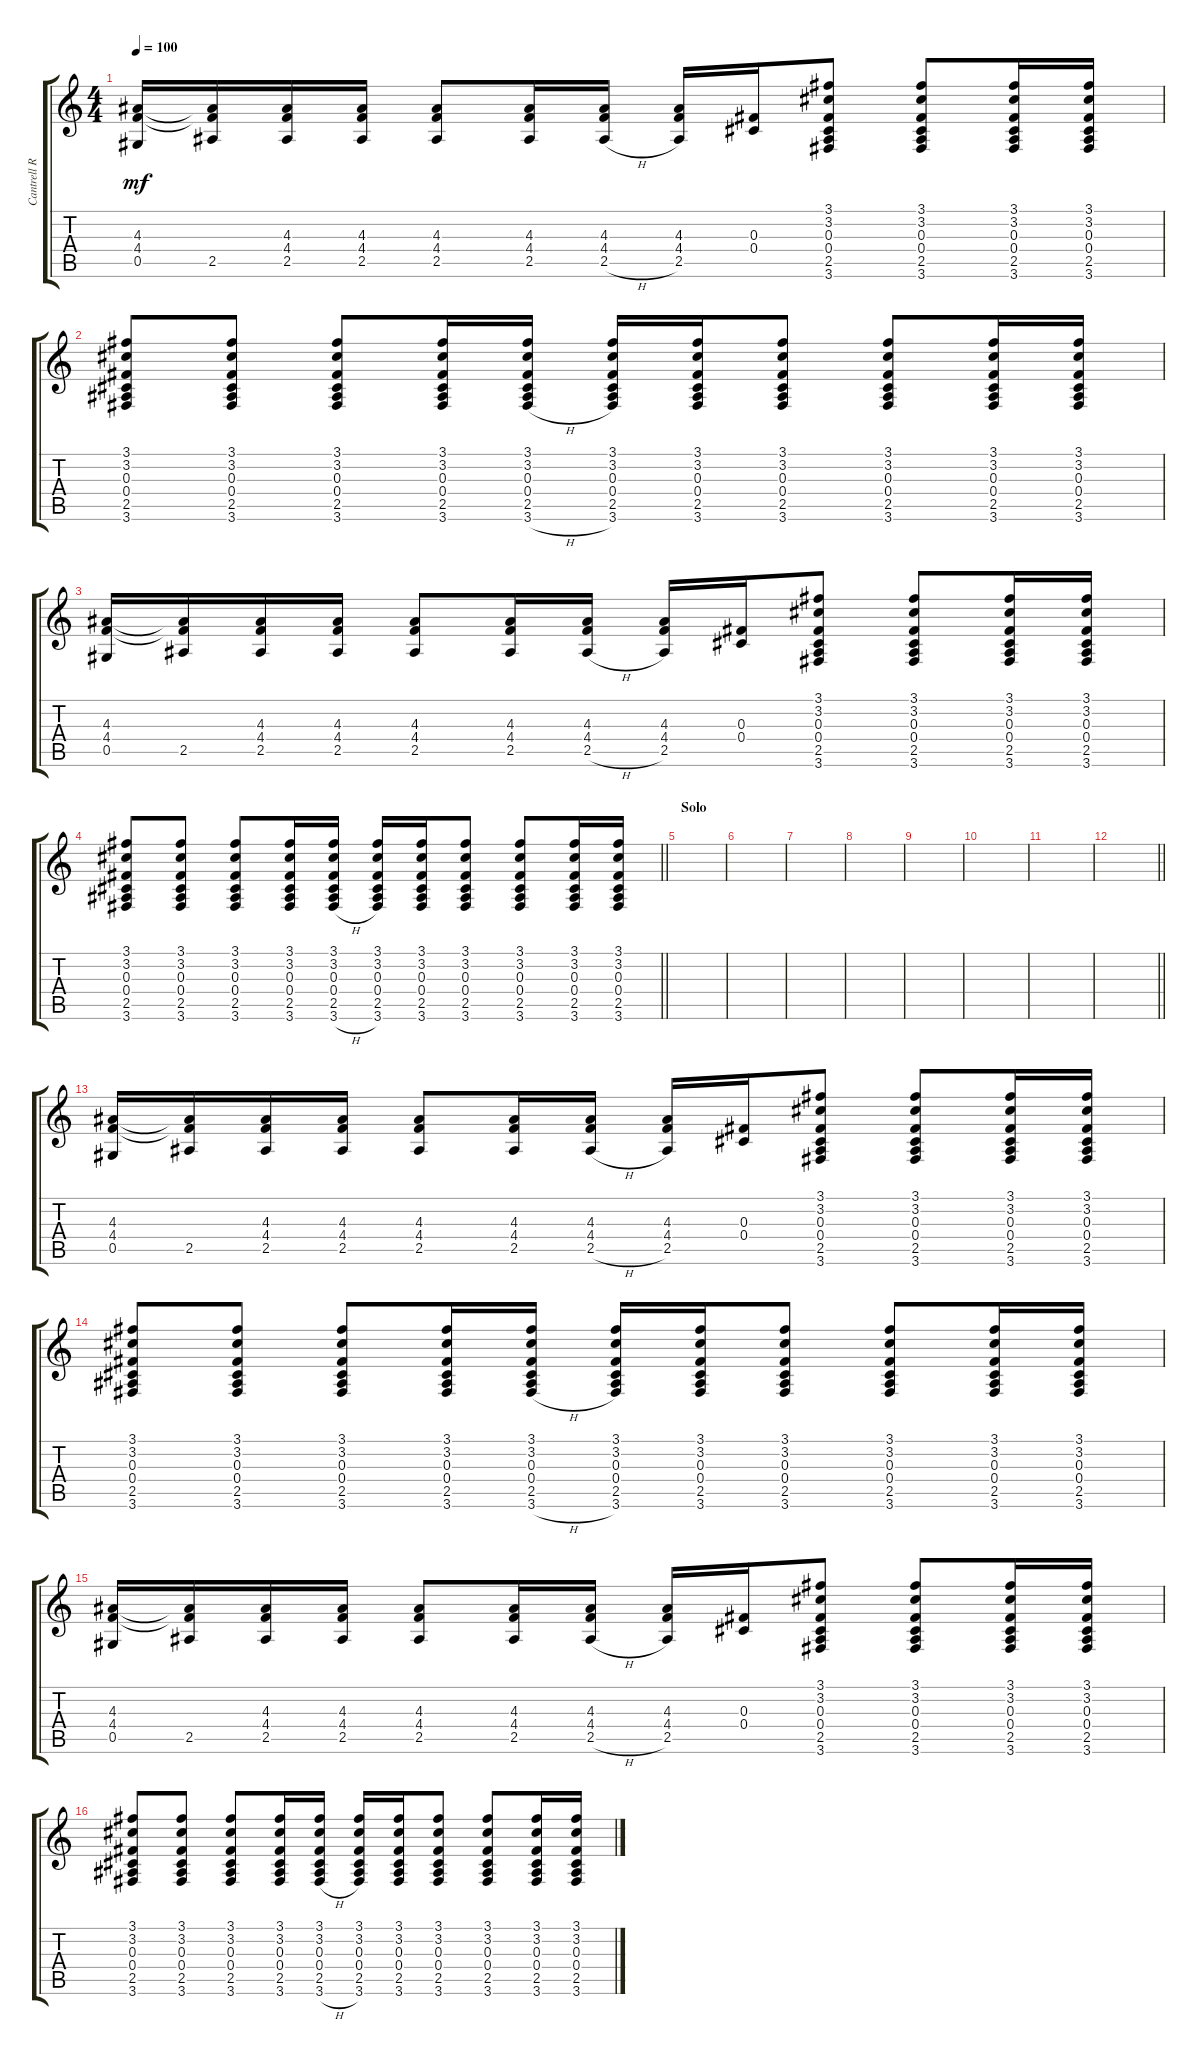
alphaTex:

\track ("Cantrell Rythm" "Cantrell R") {instrument overdrivenguitar}
\staff {score tabs}
\tuning (Eb4 Bb3 Gb3 Db3 Ab2 Eb2) {hide}
\ts (4 4)
\tempo 100
\clef g2
\ks c
(4.3 4.4 0.5).16{dy mf} (4.3{t} 4.4{t} 2.5).16 (4.3 4.4 2.5).16 (4.3 4.4 2.5).16 (4.3 4.4 2.5).8 (4.3 4.4 2.5).16 (4.3 4.4 2.5{h}).16 (4.3 4.4 2.5).16 (0.3 0.4).16 (3.1 3.2 0.3 0.4 2.5 3.6).8 (3.1 3.2 0.3 0.4 2.5 3.6).8 (3.1 3.2 0.3 0.4 2.5 3.6).16 (3.1 3.2 0.3 0.4 2.5 3.6).16 |
(3.1 3.2 0.3 0.4 2.5 3.6).8 (3.1 3.2 0.3 0.4 2.5 3.6).8 (3.1 3.2 0.3 0.4 2.5 3.6).8 (3.1 3.2 0.3 0.4 2.5 3.6).16 (3.1 3.2 0.3 0.4 2.5 3.6{h}).16 (3.1 3.2 0.3 0.4 2.5 3.6).16 (3.1 3.2 0.3 0.4 2.5 3.6).16 (3.1 3.2 0.3 0.4 2.5 3.6).8 (3.1 3.2 0.3 0.4 2.5 3.6).8 (3.1 3.2 0.3 0.4 2.5 3.6).16 (3.1 3.2 0.3 0.4 2.5 3.6).16 |
(4.3 4.4 0.5).16 (4.3{t} 4.4{t} 2.5).16 (4.3 4.4 2.5).16 (4.3 4.4 2.5).16 (4.3 4.4 2.5).8 (4.3 4.4 2.5).16 (4.3 4.4 2.5{h}).16 (4.3 4.4 2.5).16 (0.3 0.4).16 (3.1 3.2 0.3 0.4 2.5 3.6).8 (3.1 3.2 0.3 0.4 2.5 3.6).8 (3.1 3.2 0.3 0.4 2.5 3.6).16 (3.1 3.2 0.3 0.4 2.5 3.6).16 |
\barLineRight lightlight
(3.1 3.2 0.3 0.4 2.5 3.6).8 (3.1 3.2 0.3 0.4 2.5 3.6).8 (3.1 3.2 0.3 0.4 2.5 3.6).8 (3.1 3.2 0.3 0.4 2.5 3.6).16 (3.1 3.2 0.3 0.4 2.5 3.6{h}).16 (3.1 3.2 0.3 0.4 2.5 3.6).16 (3.1 3.2 0.3 0.4 2.5 3.6).16 (3.1 3.2 0.3 0.4 2.5 3.6).8 (3.1 3.2 0.3 0.4 2.5 3.6).8 (3.1 3.2 0.3 0.4 2.5 3.6).16 (3.1 3.2 0.3 0.4 2.5 3.6).16 |
\section ("" "Solo")
|
|
|
|
|
|
|
\barLineRight lightlight
|
(4.3 4.4 0.5).16 (4.3{t} 4.4{t} 2.5).16 (4.3 4.4 2.5).16 (4.3 4.4 2.5).16 (4.3 4.4 2.5).8 (4.3 4.4 2.5).16 (4.3 4.4 2.5{h}).16 (4.3 4.4 2.5).16 (0.3 0.4).16 (3.1 3.2 0.3 0.4 2.5 3.6).8 (3.1 3.2 0.3 0.4 2.5 3.6).8 (3.1 3.2 0.3 0.4 2.5 3.6).16 (3.1 3.2 0.3 0.4 2.5 3.6).16 |
(3.1 3.2 0.3 0.4 2.5 3.6).8 (3.1 3.2 0.3 0.4 2.5 3.6).8 (3.1 3.2 0.3 0.4 2.5 3.6).8 (3.1 3.2 0.3 0.4 2.5 3.6).16 (3.1 3.2 0.3 0.4 2.5 3.6{h}).16 (3.1 3.2 0.3 0.4 2.5 3.6).16 (3.1 3.2 0.3 0.4 2.5 3.6).16 (3.1 3.2 0.3 0.4 2.5 3.6).8 (3.1 3.2 0.3 0.4 2.5 3.6).8 (3.1 3.2 0.3 0.4 2.5 3.6).16 (3.1 3.2 0.3 0.4 2.5 3.6).16 |
(4.3 4.4 0.5).16 (4.3{t} 4.4{t} 2.5).16 (4.3 4.4 2.5).16 (4.3 4.4 2.5).16 (4.3 4.4 2.5).8 (4.3 4.4 2.5).16 (4.3 4.4 2.5{h}).16 (4.3 4.4 2.5).16 (0.3 0.4).16 (3.1 3.2 0.3 0.4 2.5 3.6).8 (3.1 3.2 0.3 0.4 2.5 3.6).8 (3.1 3.2 0.3 0.4 2.5 3.6).16 (3.1 3.2 0.3 0.4 2.5 3.6).16 |
(3.1 3.2 0.3 0.4 2.5 3.6).8 (3.1 3.2 0.3 0.4 2.5 3.6).8 (3.1 3.2 0.3 0.4 2.5 3.6).8 (3.1 3.2 0.3 0.4 2.5 3.6).16 (3.1 3.2 0.3 0.4 2.5 3.6{h}).16 (3.1 3.2 0.3 0.4 2.5 3.6).16 (3.1 3.2 0.3 0.4 2.5 3.6).16 (3.1 3.2 0.3 0.4 2.5 3.6).8 (3.1 3.2 0.3 0.4 2.5 3.6).8 (3.1 3.2 0.3 0.4 2.5 3.6).16 (3.1 3.2 0.3 0.4 2.5 3.6).16
